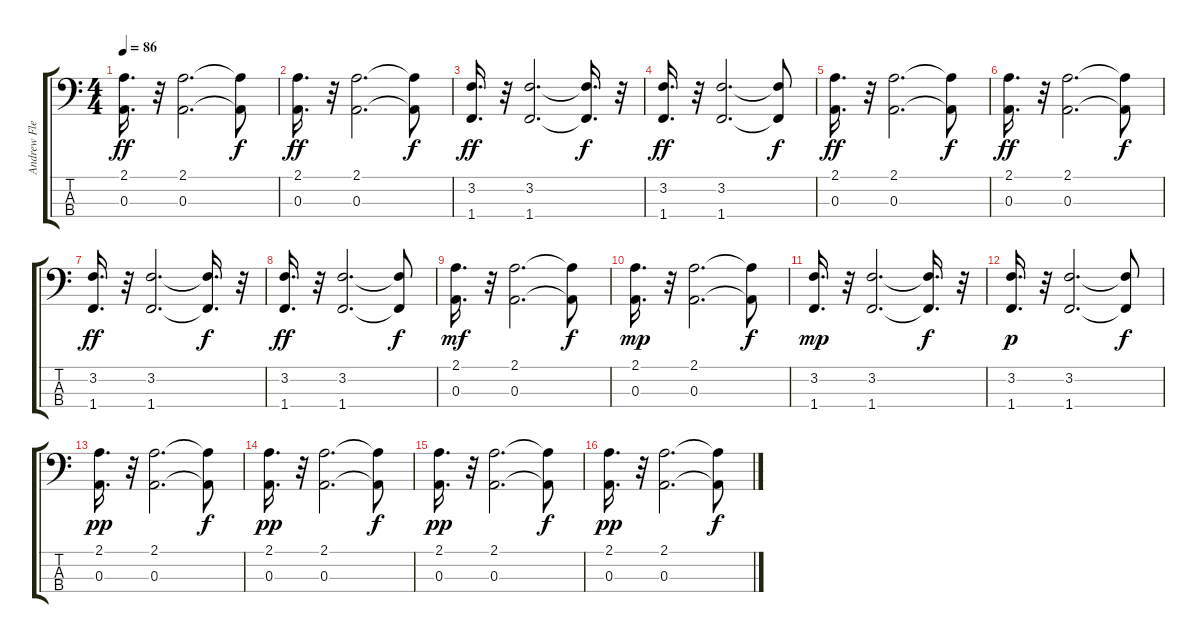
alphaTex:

\track ("Andrew Fletcher - Synth Bass" "Andrew Fle") {instrument fretlessbass}
\staff {score tabs}
\tuning (G2 D2 A1 E1) {hide}
\ts (4 4)
\tempo 86
\clef f4
\ks c
(2.1 0.3).16{d dy ff} r.32 (2.1 0.3).2{d} (2.1{t} 0.3{t}).8{dy f} |
(2.1 0.3).16{d dy ff} r.32 (2.1 0.3).2{d} (2.1{t} 0.3{t}).8{dy f} |
(3.2 1.4).16{d dy ff} r.32 (3.2 1.4).2{d} (3.2{t} 1.4{t}).16{d dy f} r.32 |
(3.2 1.4).16{d dy ff} r.32 (3.2 1.4).2{d} (3.2{t} 1.4{t}).8{dy f} |
(2.1 0.3).16{d dy ff} r.32 (2.1 0.3).2{d} (2.1{t} 0.3{t}).8{dy f} |
(2.1 0.3).16{d dy ff} r.32 (2.1 0.3).2{d} (2.1{t} 0.3{t}).8{dy f} |
(3.2 1.4).16{d dy ff} r.32 (3.2 1.4).2{d} (3.2{t} 1.4{t}).16{d dy f} r.32 |
(3.2 1.4).16{d dy ff} r.32 (3.2 1.4).2{d} (3.2{t} 1.4{t}).8{dy f} |
(2.1 0.3).16{d dy mf} r.32 (2.1 0.3).2{d} (2.1{t} 0.3{t}).8{dy f} |
(2.1 0.3).16{d dy mp} r.32 (2.1 0.3).2{d} (2.1{t} 0.3{t}).8{dy f} |
(3.2 1.4).16{d dy mp} r.32 (3.2 1.4).2{d} (3.2{t} 1.4{t}).16{d dy f} r.32 |
(3.2 1.4).16{d dy p} r.32 (3.2 1.4).2{d} (3.2{t} 1.4{t}).8{dy f} |
(2.1 0.3).16{d dy pp} r.32 (2.1 0.3).2{d} (2.1{t} 0.3{t}).8{dy f} |
(2.1 0.3).16{d dy pp} r.32 (2.1 0.3).2{d} (2.1{t} 0.3{t}).8{dy f} |
(2.1 0.3).16{d dy pp} r.32 (2.1 0.3).2{d} (2.1{t} 0.3{t}).8{dy f} |
(2.1 0.3).16{d dy pp} r.32 (2.1 0.3).2{d} (2.1{t} 0.3{t}).8{dy f}
